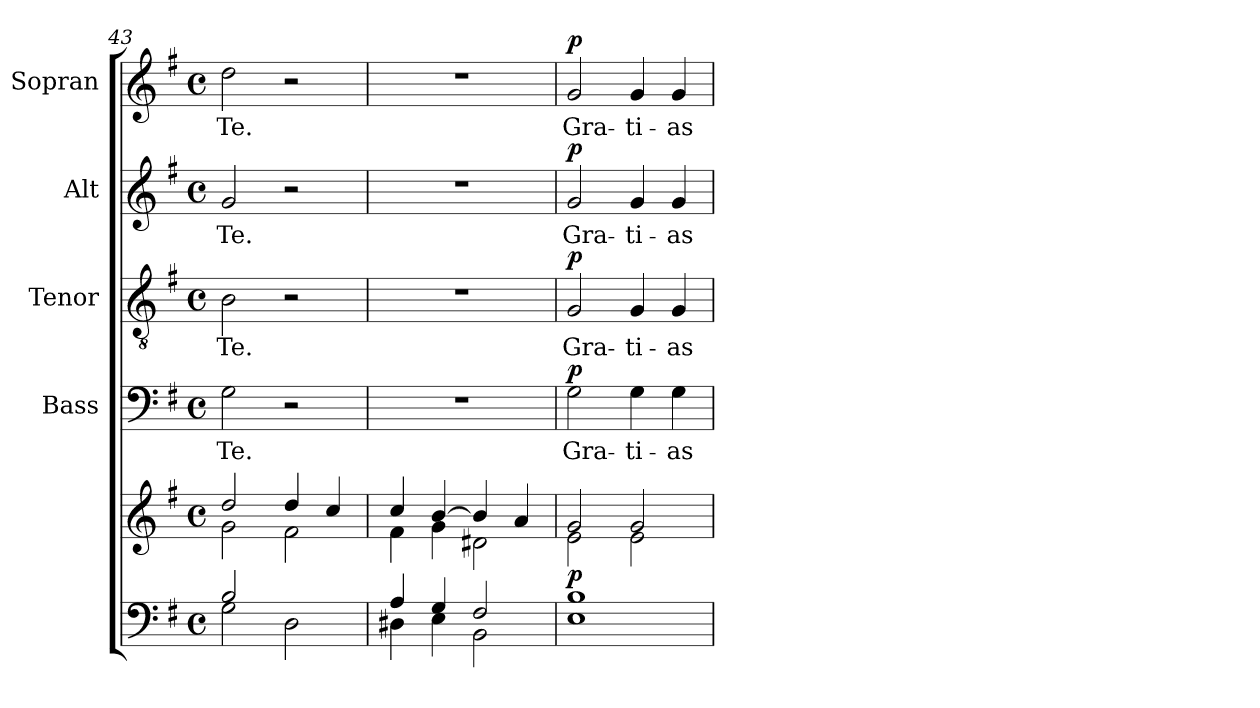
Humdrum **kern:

**kern	**kern	**dynam	**kern	**text	**dynam	**kern	**text	**dynam	**kern	**text	**dynam	**kern	**text	**dynam
*part5	*part5	*part5	*part4	*part4	*part4	*part3	*part3	*part3	*part2	*part2	*part2	*part1	*part1	*part1
*staff6	*staff5	*staff5/6	*staff4	*staff4	*staff4	*staff3	*staff3	*staff3	*staff2	*staff2	*staff2	*staff1	*staff1	*staff1
*	*	*	*I"Bass	*	*	*I"Tenor	*	*	*I"Alt	*	*	*I"Sopran	*	*
*	*	*	*I'B.	*	*	*I'T.	*	*	*I'A.	*	*	*I'S.	*	*
!!LO:LB:g=z
*clefF4	*clefG2	*	*clefF4	*	*	*clefGv2	*	*	*clefG2	*	*	*clefG2	*	*
*k[f#]	*k[f#]	*	*k[f#]	*	*	*k[f#]	*	*	*k[f#]	*	*	*k[f#]	*	*
*G:	*G:	*	*G:	*	*	*G:	*	*	*G:	*	*	*G:	*	*
*M4/4	*M4/4	*	*M4/4	*	*	*M4/4	*	*	*M4/4	*	*	*M4/4	*	*
*met(c)	*met(c)	*	*met(c)	*	*	*met(c)	*	*	*met(c)	*	*	*met(c)	*	*
=43	=43	=43	=43	=43	=43	=43	=43	=43	=43	=43	=43	=43	=43	=43
*^	*^	*	*	*	*	*	*	*	*	*	*	*	*	*
!	!	!	!	!	!	!LO:LY:b	!	!	!LO:LY:b	!	!	!LO:LY:b	!	!	!LO:LY:b	!
2B/	2G\	2dd/	2g\	.	2G\	Te.	.	2B\	Te.	.	2g/	Te.	.	2dd\	Te.	.
2ryy	2D\	4dd/	2f#\	.	2r	.	.	2r	.	.	2r	.	.	2r	.	.
.	.	4cc/	.	.	.	.	.	.	.	.	.	.	.	.	.	.
=44	=44	=44	=44	=44	=44	=44	=44	=44	=44	=44	=44	=44	=44	=44	=44	=44
4A/	4D#X\	4cc/	4f#\	.	1r	.	.	1r	.	.	1r	.	.	1r	.	.
4G/	4E\	[>4b/	4g\	.	.	.	.	.	.	.	.	.	.	.	.	.
2F#/	2BB\	4b/]	2d#X\	.	.	.	.	.	.	.	.	.	.	.	.	.
.	.	4a/	.	.	.	.	.	.	.	.	.	.	.	.	.	.
=45	=45	=45	=45	=45	=45	=45	=45	=45	=45	=45	=45	=45	=45	=45	=45	=45
!	!	!	!	!LO:DY:b	!	!LO:LY:b	!LO:DY:a	!	!LO:LY:b	!LO:DY:a	!	!LO:LY:b	!LO:DY:a	!	!LO:LY:b	!LO:DY:a
1B	1E	2g/	2e\	p	2G\	Gra-	p	2G/	Gra-	p	2g/	Gra-	p	2g/	Gra-	p
!	!	!	!	!	!	!LO:LY:b	!	!	!LO:LY:b	!	!	!LO:LY:b	!	!	!LO:LY:b	!
.	.	2g/	2e\	.	4G\	-ti-	.	4G/	-ti-	.	4g/	-ti-	.	4g/	-ti-	.
!	!	!	!	!	!	!LO:LY:b	!	!	!LO:LY:b	!	!	!LO:LY:b	!	!	!LO:LY:b	!
.	.	.	.	.	4G\	-as	.	4G/	-as	.	4g/	-as	.	4g/	-as	.
*v	*v	*	*	*	*	*	*	*	*	*	*	*	*	*	*	*
*	*v	*v	*	*	*	*	*	*	*	*	*	*	*	*	*
=	=	=	=	=	=	=	=	=	=	=	=	=	=	=
*-	*-	*-	*-	*-	*-	*-	*-	*-	*-	*-	*-	*-	*-	*-
